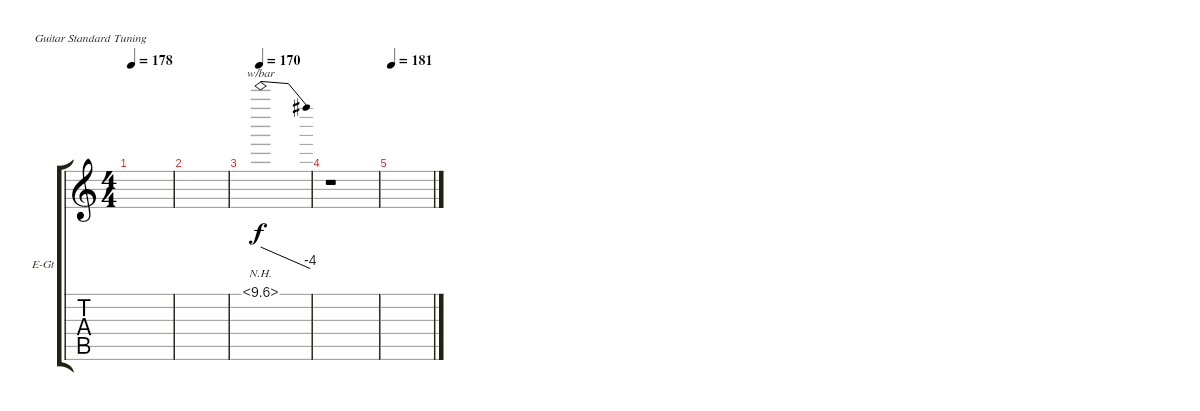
\bracketExtendMode groupsimilarinstruments
\firstSystemTrackNameOrientation horizontal
\otherSystemsTrackNameOrientation horizontal
\track ("Lead L" "E-Gt") {instrument distortionguitar}
\staff {score tabs}
\tuning (E4 B3 G3 D3 A2 E2)
\ts (4 4)
\tempo 178
\clef g2
\scale
0.5
\ks c
|
\scale
0.5 |
\tempo 170
\scale
0.5 10.1{nh}.1{tbe (dive default 0 0 60 -16)} |
\scale
0.5 r.1 |
\tempo 181
\scale
0.5 |
\scale
0.5
